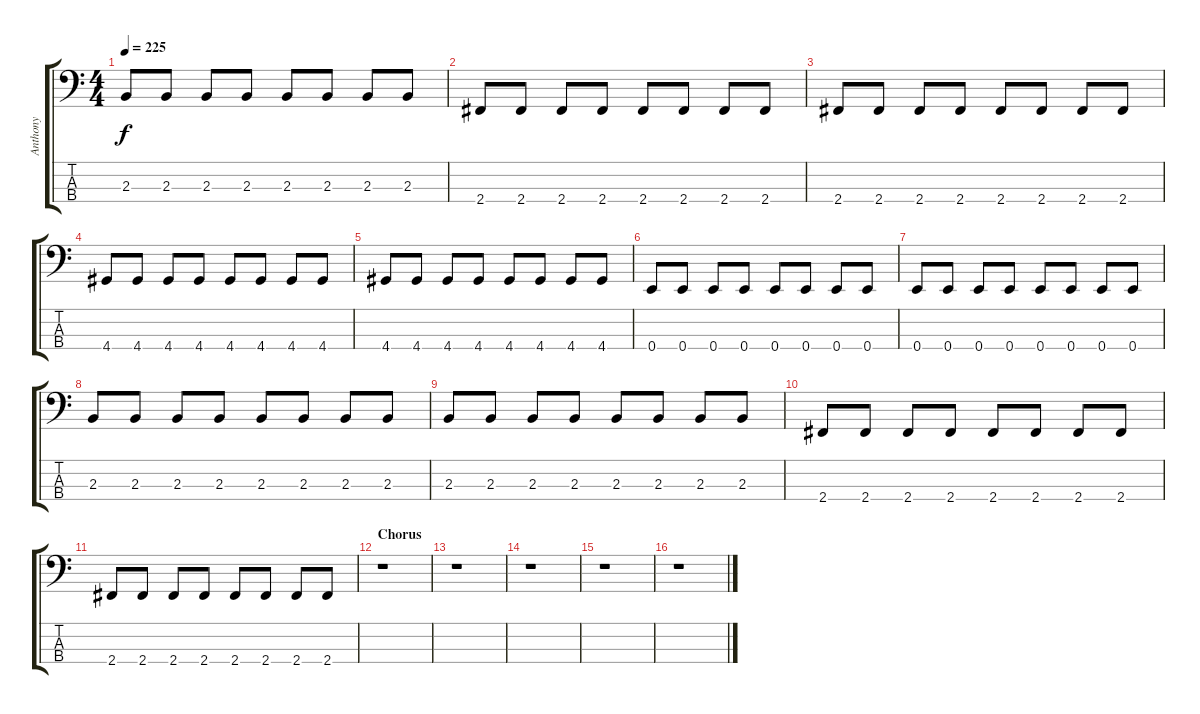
\track ("Anthony" "Anthony") {instrument electricbassfinger}
\staff {score tabs}
\tuning (G2 D2 A1 E1) {hide}
\ts (4 4)
\tempo 225
\clef f4
\ks c
2.3.8{dy f} 2.3.8 2.3.8 2.3.8 2.3.8 2.3.8 2.3.8 2.3.8 |
2.4.8 2.4.8 2.4.8 2.4.8 2.4.8 2.4.8 2.4.8 2.4.8 |
2.4.8 2.4.8 2.4.8 2.4.8 2.4.8 2.4.8 2.4.8 2.4.8 |
4.4.8 4.4.8 4.4.8 4.4.8 4.4.8 4.4.8 4.4.8 4.4.8 |
4.4.8 4.4.8 4.4.8 4.4.8 4.4.8 4.4.8 4.4.8 4.4.8 |
0.4.8 0.4.8 0.4.8 0.4.8 0.4.8 0.4.8 0.4.8 0.4.8 |
0.4.8 0.4.8 0.4.8 0.4.8 0.4.8 0.4.8 0.4.8 0.4.8 |
2.3.8 2.3.8 2.3.8 2.3.8 2.3.8 2.3.8 2.3.8 2.3.8 |
2.3.8 2.3.8 2.3.8 2.3.8 2.3.8 2.3.8 2.3.8 2.3.8 |
2.4.8 2.4.8 2.4.8 2.4.8 2.4.8 2.4.8 2.4.8 2.4.8 |
2.4.8 2.4.8 2.4.8 2.4.8 2.4.8 2.4.8 2.4.8 2.4.8 |
\section ("" "Chorus")
r.1 |
r.1 |
r.1 |
r.1 |
r.1
